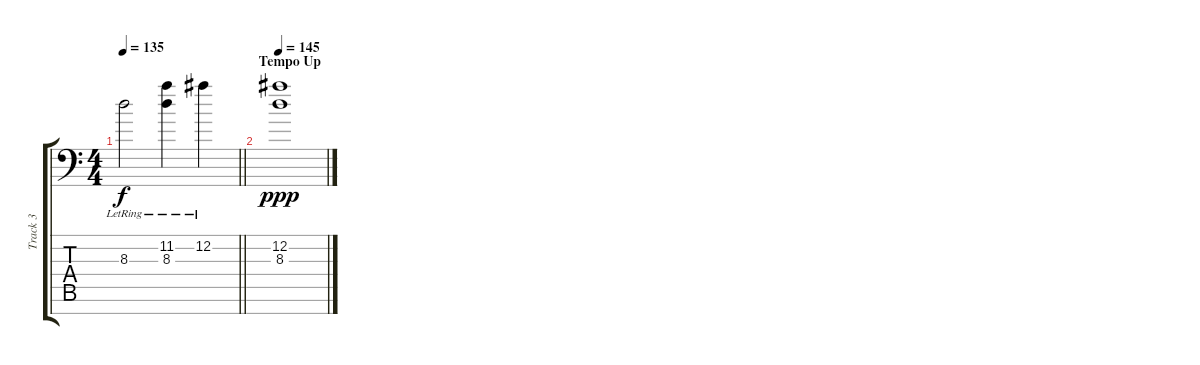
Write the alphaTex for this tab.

\track ("Track 3" "Track 3") {instrument overdrivenguitar}
\staff {score tabs}
\tuning (Eb4 Bb3 Gb3 Db3 Ab2 Eb2 Ab1) {hide}
\ts (4 4)
\tempo 135
\clef f4
\barLineRight lightlight
\ks c
8.3{lr}.2{dy f} (11.2{lr} 8.3{lr}).4 12.2{lr}.4 |
\section ("" "Tempo Up")
\tempo 145
(12.2 8.3).1{dy ppp}
